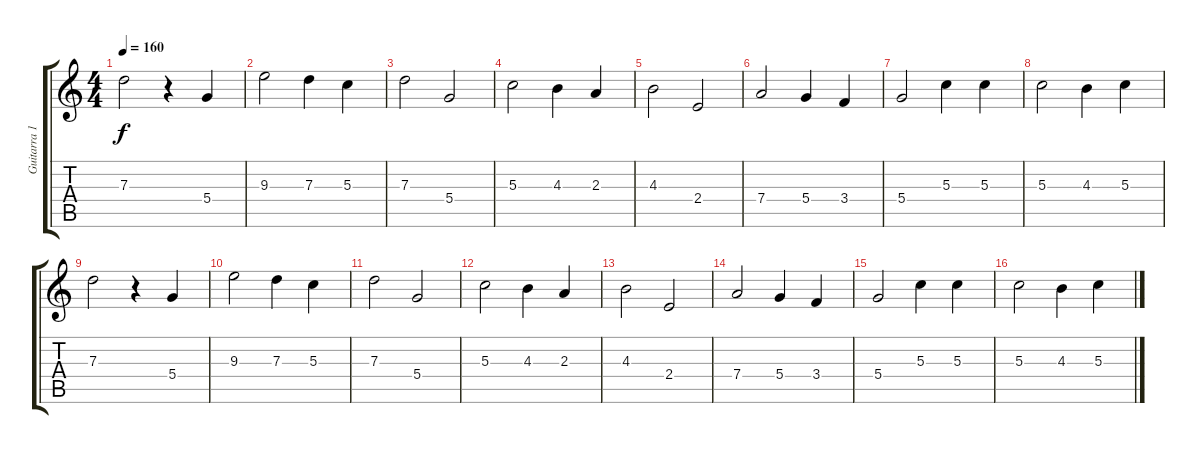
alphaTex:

\track ("Guitarra 1" "Guitarra 1") {instrument distortionguitar}
\staff {score tabs}
\tuning (E4 B3 G3 D3 A2 E2) {hide}
\ts (4 4)
\tempo 160
\clef g2
\ks c
7.3.2{dy f} r.4 5.4.4 |
9.3.2 7.3.4 5.3.4 |
7.3.2 5.4.2 |
5.3.2 4.3.4 2.3.4 |
4.3.2 2.4.2 |
7.4.2 5.4.4 3.4.4 |
5.4.2 5.3.4 5.3.4 |
5.3.2 4.3.4 5.3.4 |
7.3.2 r.4 5.4.4 |
9.3.2 7.3.4 5.3.4 |
7.3.2 5.4.2 |
5.3.2 4.3.4 2.3.4 |
4.3.2 2.4.2 |
7.4.2 5.4.4 3.4.4 |
5.4.2 5.3.4 5.3.4 |
5.3.2 4.3.4 5.3.4
